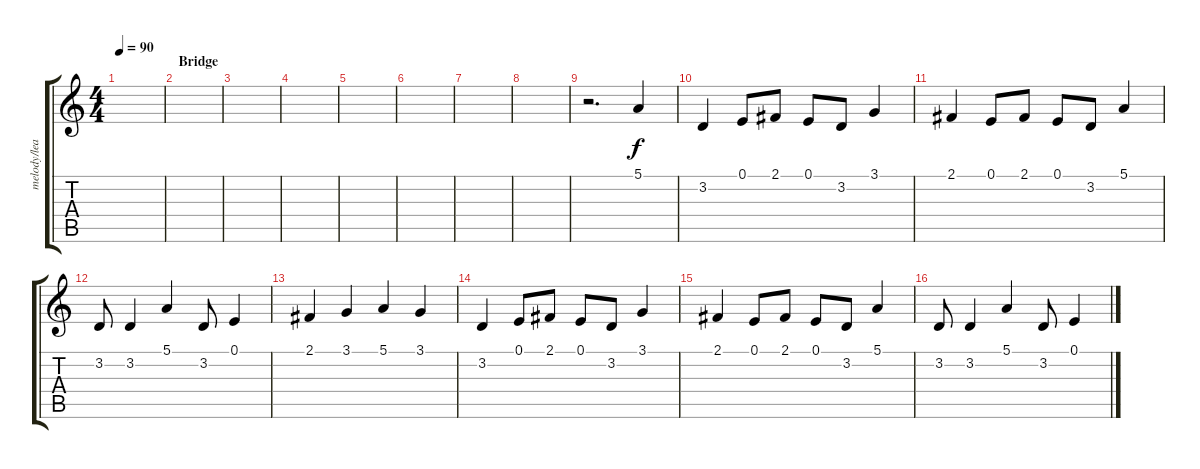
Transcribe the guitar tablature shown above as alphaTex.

\track ("melody/lead(high)" "melody/lea") {instrument recorder}
\staff {score tabs}
\tuning (E4 B3 G3 D3 A2 E2) {hide}
\ts (4 4)
\tempo 90
\clef g2
\ks c
|
\section ("" "Bridge")
|
|
|
|
|
|
|
r.2{d} 5.1.4 |
3.2.4 0.1.8 2.1.8 0.1.8 3.2.8 3.1.4 |
2.1.4 0.1.8 2.1.8 0.1.8 3.2.8 5.1.4 |
3.2.8 3.2.4 5.1.4 3.2.8 0.1.4 |
2.1.4 3.1.4 5.1.4 3.1.4 |
3.2.4 0.1.8 2.1.8 0.1.8 3.2.8 3.1.4 |
2.1.4 0.1.8 2.1.8 0.1.8 3.2.8 5.1.4 |
3.2.8 3.2.4 5.1.4 3.2.8 0.1.4
